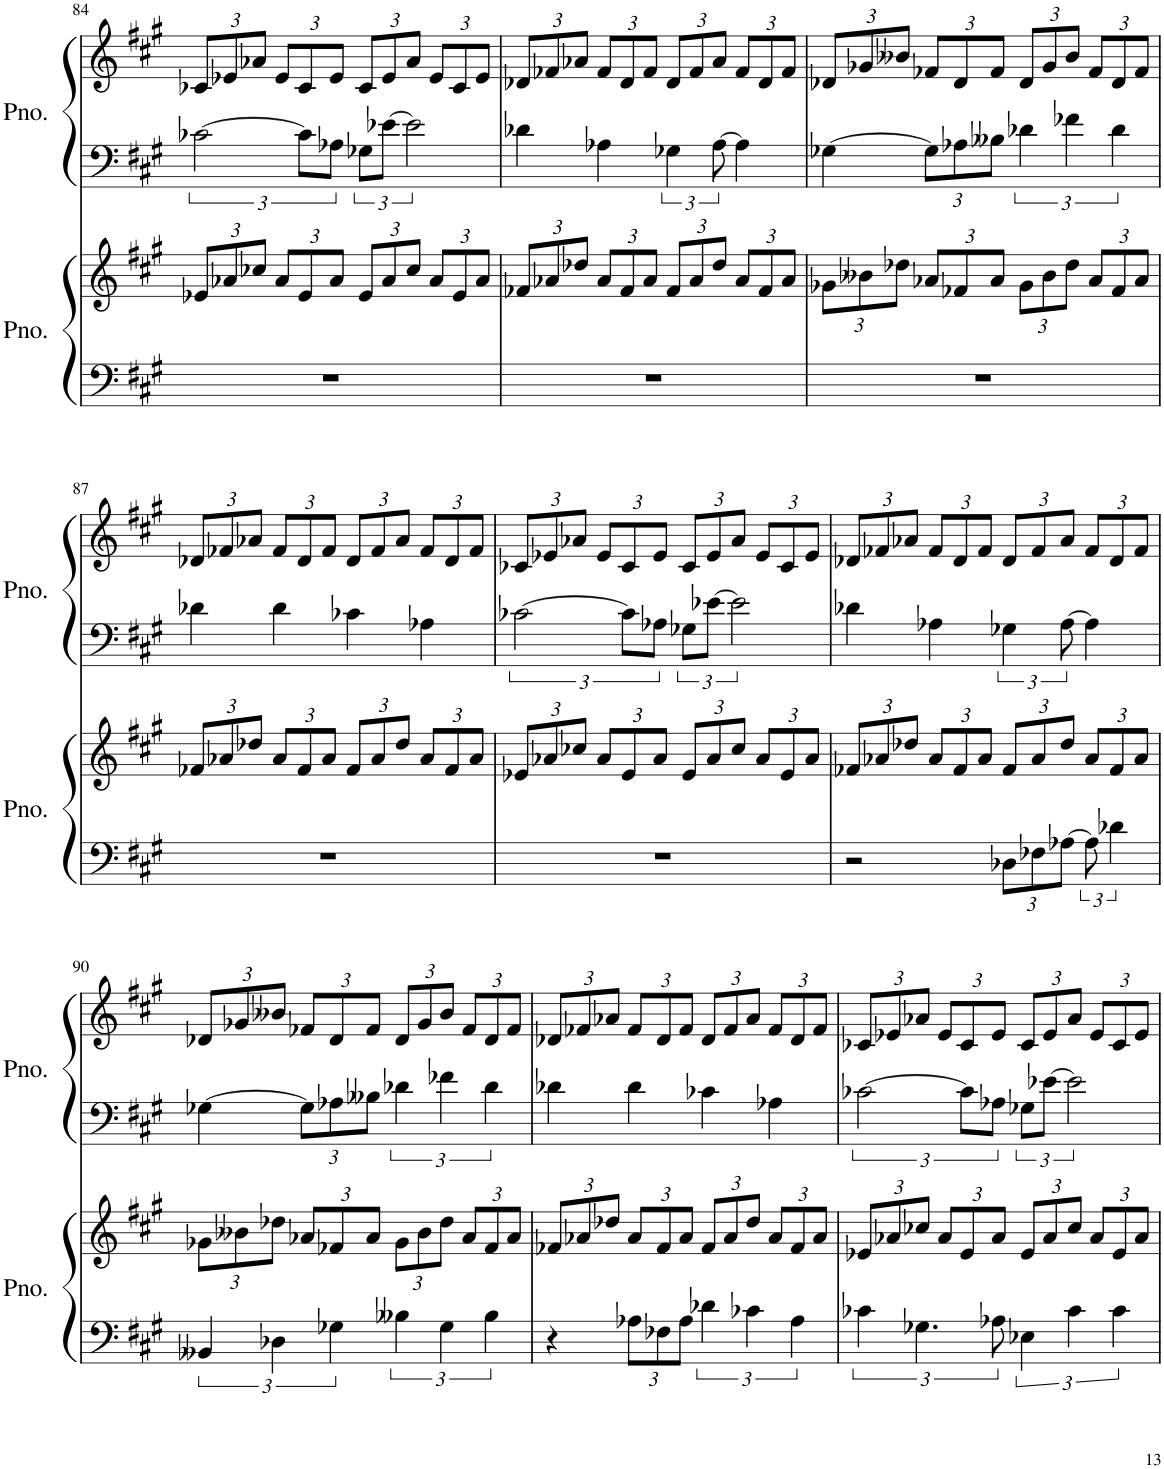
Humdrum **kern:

**kern	**kern	**kern	**kern
*part2	*part2	*part1	*part1
*staff4	*staff3	*staff2	*staff1
*I"Piano	*	*I"Piano	*
*I'Pno.	*	*I'Pno.	*
!!LO:PB:g=z
*clefF4	*clefG2	*clefF4	*clefG2
*k[f#c#g#]	*k[f#c#g#]	*k[f#c#g#]	*k[f#c#g#]
*M4/4	*M4/4	*M4/4	*M4/4
*	*Xbrackettup	*	*Xbrackettup
=84	=84	=84	=84
1r	12e-X/L	[3c-X\	12c-X/L
.	12a-X/	.	12e-X/
.	12cc-X/J	.	12a-X/J
.	12a-/L	.	12e-/L
.	12e-/	12c-\L]	12c-/
.	12a-/J	12A-X\J	12e-/J
.	12e-/L	12G-X\L	12c-/L
.	12a-/	[12e-X\J	12e-/
.	12cc-/J	3e-\]	12a-/J
.	12a-/L	.	12e-/L
.	12e-/	.	12c-/
.	12a-/J	.	12e-/J
=85	=85	=85	=85
1r	12f-X/L	4d-X\	12d-X/L
.	12a-X/	.	12f-X/
.	12dd-X/J	.	12a-X/J
.	12a-/L	4A-X\	12f-/L
.	12f-/	.	12d-/
.	12a-/J	.	12f-/J
.	12f-/L	6G-X\	12d-/L
.	12a-/	.	12f-/
.	12dd-/J	[12A-\	12a-/J
.	12a-/L	4A-\]	12f-/L
.	12f-/	.	12d-/
.	12a-/J	.	12f-/J
=86	=86	=86	=86
1r	12g-X\L	[4G-X\	12d-X/L
.	12b--X\	.	12g-X/
.	12dd-X\J	.	12b--X/J
*	*	*Xbrackettup	*
.	12a-X/L	12G-\L]	12f-X/L
.	12f-X/	12A-X\	12d-/
.	12a-/J	12B--X\J	12f-/J
*	*	*brackettup	*
.	12g-\L	6d-X\	12d-/L
.	12b--\	.	12g-/
.	12dd-\J	6f-X\	12b--/J
.	12a-/L	.	12f-/L
.	12f-/	6d-\	12d-/
.	12a-/J	.	12f-/J
!!LO:LB:g=z
=87	=87	=87	=87
1r	12f-X/L	4d-X\	12d-X/L
.	12a-X/	.	12f-X/
.	12dd-X/J	.	12a-X/J
.	12a-/L	4d-\	12f-/L
.	12f-/	.	12d-/
.	12a-/J	.	12f-/J
.	12f-/L	4c-X\	12d-/L
.	12a-/	.	12f-/
.	12dd-/J	.	12a-/J
.	12a-/L	4A-X\	12f-/L
.	12f-/	.	12d-/
.	12a-/J	.	12f-/J
=88	=88	=88	=88
1r	12e-X/L	[3c-X\	12c-X/L
.	12a-X/	.	12e-X/
.	12cc-X/J	.	12a-X/J
.	12a-/L	.	12e-/L
.	12e-/	12c-\L]	12c-/
.	12a-/J	12A-X\J	12e-/J
.	12e-/L	12G-X\L	12c-/L
.	12a-/	[12e-X\J	12e-/
.	12cc-/J	3e-\]	12a-/J
.	12a-/L	.	12e-/L
.	12e-/	.	12c-/
.	12a-/J	.	12e-/J
=89	=89	=89	=89
2r	12f-X/L	4d-X\	12d-X/L
.	12a-X/	.	12f-X/
.	12dd-X/J	.	12a-X/J
.	12a-/L	4A-X\	12f-/L
.	12f-/	.	12d-/
.	12a-/J	.	12f-/J
*Xbrackettup	*	*	*
12D-X\L	12f-/L	6G-X\	12d-/L
12F-X\	12a-/	.	12f-/
[12A-X\J	12dd-/J	[12A-\	12a-/J
*brackettup	*	*	*
12A-\]	12a-/L	4A-\]	12f-/L
6d-X\	12f-/	.	12d-/
.	12a-/J	.	12f-/J
!!LO:LB:g=z
=90	=90	=90	=90
6BB--X/	12g-X\L	[4G-X\	12d-X/L
.	12b--X\	.	12g-X/
6D-X\	12dd-X\J	.	12b--X/J
*	*	*Xbrackettup	*
.	12a-X/L	12G-\L]	12f-X/L
6G-X\	12f-X/	12A-X\	12d-/
.	12a-/J	12B--X\J	12f-/J
*	*	*brackettup	*
6B--X\	12g-\L	6d-X\	12d-/L
.	12b--\	.	12g-/
6G-\	12dd-\J	6f-X\	12b--/J
.	12a-/L	.	12f-/L
6B--\	12f-/	6d-\	12d-/
.	12a-/J	.	12f-/J
=91	=91	=91	=91
4r	12f-X/L	4d-X\	12d-X/L
.	12a-X/	.	12f-X/
.	12dd-X/J	.	12a-X/J
*Xbrackettup	*	*	*
12A-X\L	12a-/L	4d-\	12f-/L
12F-X\	12f-/	.	12d-/
12A-\J	12a-/J	.	12f-/J
*brackettup	*	*	*
6d-X\	12f-/L	4c-X\	12d-/L
.	12a-/	.	12f-/
6c-X\	12dd-/J	.	12a-/J
.	12a-/L	4A-X\	12f-/L
6A-\	12f-/	.	12d-/
.	12a-/J	.	12f-/J
=92	=92	=92	=92
6c-X\	12e-X/L	[3c-X\	12c-X/L
.	12a-X/	.	12e-X/
6.G-X\	12cc-X/J	.	12a-X/J
.	12a-/L	.	12e-/L
.	12e-/	12c-\L]	12c-/
12A-X\	12a-/J	12A-X\J	12e-/J
6E-X\	12e-/L	12G-X\L	12c-/L
.	12a-/	[12e-X\J	12e-/
6c-\	12cc-/J	3e-\]	12a-/J
.	12a-/L	.	12e-/L
6c-\	12e-/	.	12c-/
.	12a-/J	.	12e-/J
=	=	=	=
*-	*-	*-	*-
